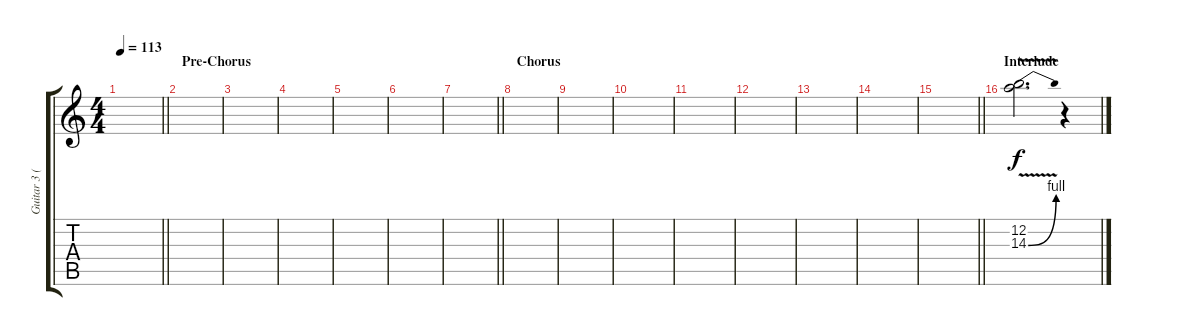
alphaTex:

\track ("Guitar 3 (Dist)" "Guitar 3 (") {instrument distortionguitar}
\staff {score tabs}
\tuning (E4 B3 G3 D3 A2 E2) {hide}
\ts (4 4)
\tempo 113
\clef g2
\barLineRight lightlight
\ks c
|
\section ("" "Pre-Chorus")
|
|
|
|
|
\barLineRight lightlight
|
\section ("" "Chorus")
|
|
|
|
|
|
|
\barLineRight lightlight
|
\section ("" "Interlude")
(12.2 14.3{be (bend 0 0 60 4) v}).2{d} r.4
